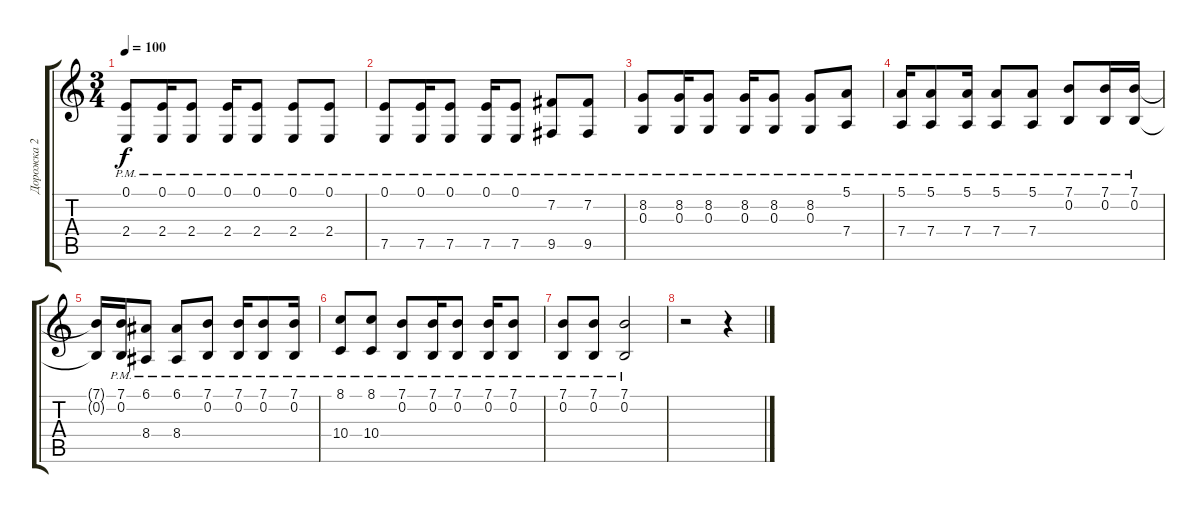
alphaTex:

\track ("Дорожка 2" "Дорожка 2") {instrument stringensemble1}
\staff {score tabs}
\tuning (E4 B3 G3 D3 A2 E2) {hide}
\ts (3 4)
\tempo 100
\clef g2
\ks c
(0.1{pm} 2.4{pm}).8{dy f} (0.1{pm} 2.4{pm}).16 (0.1{pm} 2.4{pm}).8 (0.1{pm} 2.4{pm}).16 (0.1{pm} 2.4{pm}).8 (0.1{pm} 2.4{pm}).8 (0.1{pm} 2.4{pm}).8 |
(0.1{pm} 7.5{pm}).8 (0.1{pm} 7.5{pm}).16 (0.1{pm} 7.5{pm}).8 (0.1{pm} 7.5{pm}).16 (0.1{pm} 7.5{pm}).8 (7.2{pm} 9.5{pm}).8 (7.2{pm} 9.5{pm}).8 |
(8.2{pm} 0.3{pm}).8 (8.2{pm} 0.3{pm}).16 (8.2{pm} 0.3{pm}).8 (8.2{pm} 0.3{pm}).16 (8.2{pm} 0.3{pm}).8 (8.2{pm} 0.3{pm}).8 (5.1{pm} 7.4{pm}).8 |
(5.1{pm} 7.4{pm}).16 (5.1{pm} 7.4{pm}).8 (5.1{pm} 7.4{pm}).16 (5.1{pm} 7.4{pm}).8 (5.1{pm} 7.4{pm}).8 (7.1{pm} 0.2{pm}).8 (7.1{pm} 0.2{pm}).16 (7.1{pm} 0.2{pm}).16 |
(7.1{t} 0.2{t}).16 (7.1{pm} 0.2{pm}).16 (6.1{pm} 8.4{pm}).8 (6.1{pm} 8.4{pm}).8 (7.1{pm} 0.2{pm}).8 (7.1{pm} 0.2{pm}).16 (7.1{pm} 0.2{pm}).8 (7.1{pm} 0.2{pm}).16 |
(8.1{pm} 10.4{pm}).8 (8.1{pm} 10.4{pm}).8 (7.1{pm} 0.2{pm}).8 (7.1{pm} 0.2{pm}).16 (7.1{pm} 0.2{pm}).8 (7.1{pm} 0.2{pm}).16 (7.1{pm} 0.2{pm}).8 |
(7.1{pm} 0.2{pm}).8 (7.1{pm} 0.2{pm}).8 (7.1{pm} 0.2{pm}).2 |
r.2 r.4
